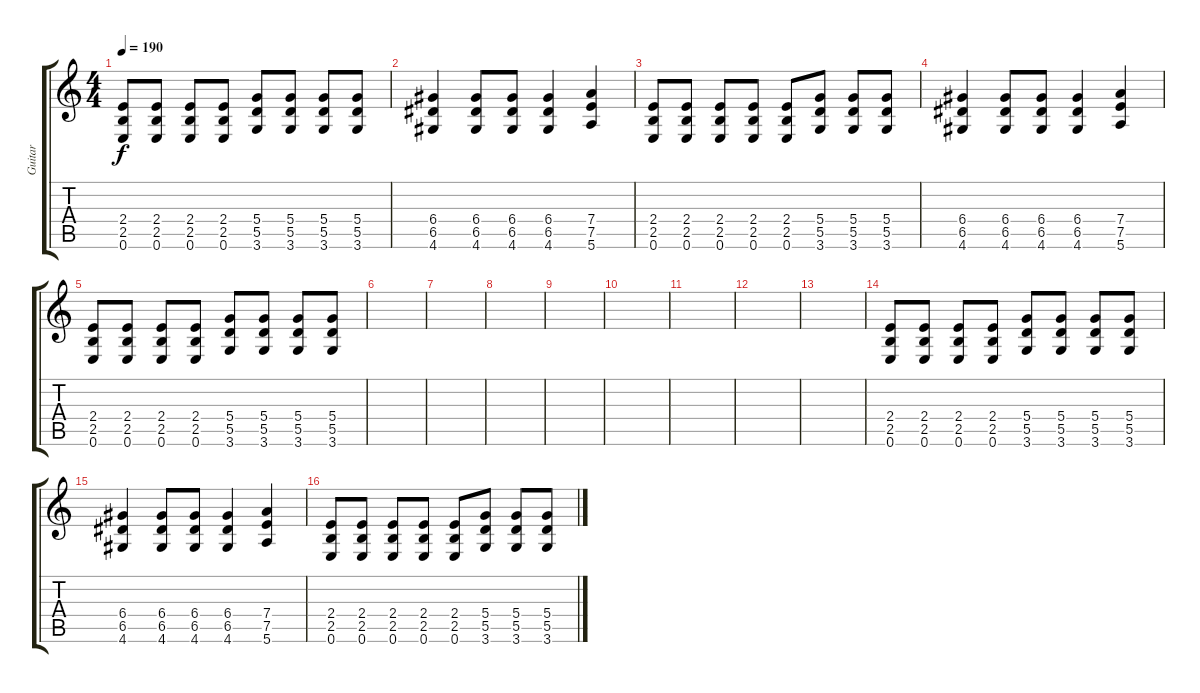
\track ("Guitar " "Guitar ") {instrument overdrivenguitar}
\staff {score tabs}
\tuning (E4 B3 G3 D3 A2 E2) {hide}
\ts (4 4)
\tempo 190
\clef g2
\ks c
(2.4 2.5 0.6).8{dy f} (2.4 2.5 0.6).8 (2.4 2.5 0.6).8 (2.4 2.5 0.6).8 (5.4 5.5 3.6).8 (5.4 5.5 3.6).8 (5.4 5.5 3.6).8 (5.4 5.5 3.6).8 |
(6.4 6.5 4.6).4 (6.4 6.5 4.6).8 (6.4 6.5 4.6).8 (6.4 6.5 4.6).4 (7.4 7.5 5.6).4 |
(2.4 2.5 0.6).8 (2.4 2.5 0.6).8 (2.4 2.5 0.6).8 (2.4 2.5 0.6).8 (2.4 2.5 0.6).8 (5.4 5.5 3.6).8 (5.4 5.5 3.6).8 (5.4 5.5 3.6).8 |
(6.4 6.5 4.6).4 (6.4 6.5 4.6).8 (6.4 6.5 4.6).8 (6.4 6.5 4.6).4 (7.4 7.5 5.6).4 |
(2.4 2.5 0.6).8 (2.4 2.5 0.6).8 (2.4 2.5 0.6).8 (2.4 2.5 0.6).8 (5.4 5.5 3.6).8 (5.4 5.5 3.6).8 (5.4 5.5 3.6).8 (5.4 5.5 3.6).8 |
|
|
|
|
|
|
|
|
(2.4 2.5 0.6).8 (2.4 2.5 0.6).8 (2.4 2.5 0.6).8 (2.4 2.5 0.6).8 (5.4 5.5 3.6).8 (5.4 5.5 3.6).8 (5.4 5.5 3.6).8 (5.4 5.5 3.6).8 |
(6.4 6.5 4.6).4 (6.4 6.5 4.6).8 (6.4 6.5 4.6).8 (6.4 6.5 4.6).4 (7.4 7.5 5.6).4 |
(2.4 2.5 0.6).8 (2.4 2.5 0.6).8 (2.4 2.5 0.6).8 (2.4 2.5 0.6).8 (2.4 2.5 0.6).8 (5.4 5.5 3.6).8 (5.4 5.5 3.6).8 (5.4 5.5 3.6).8
